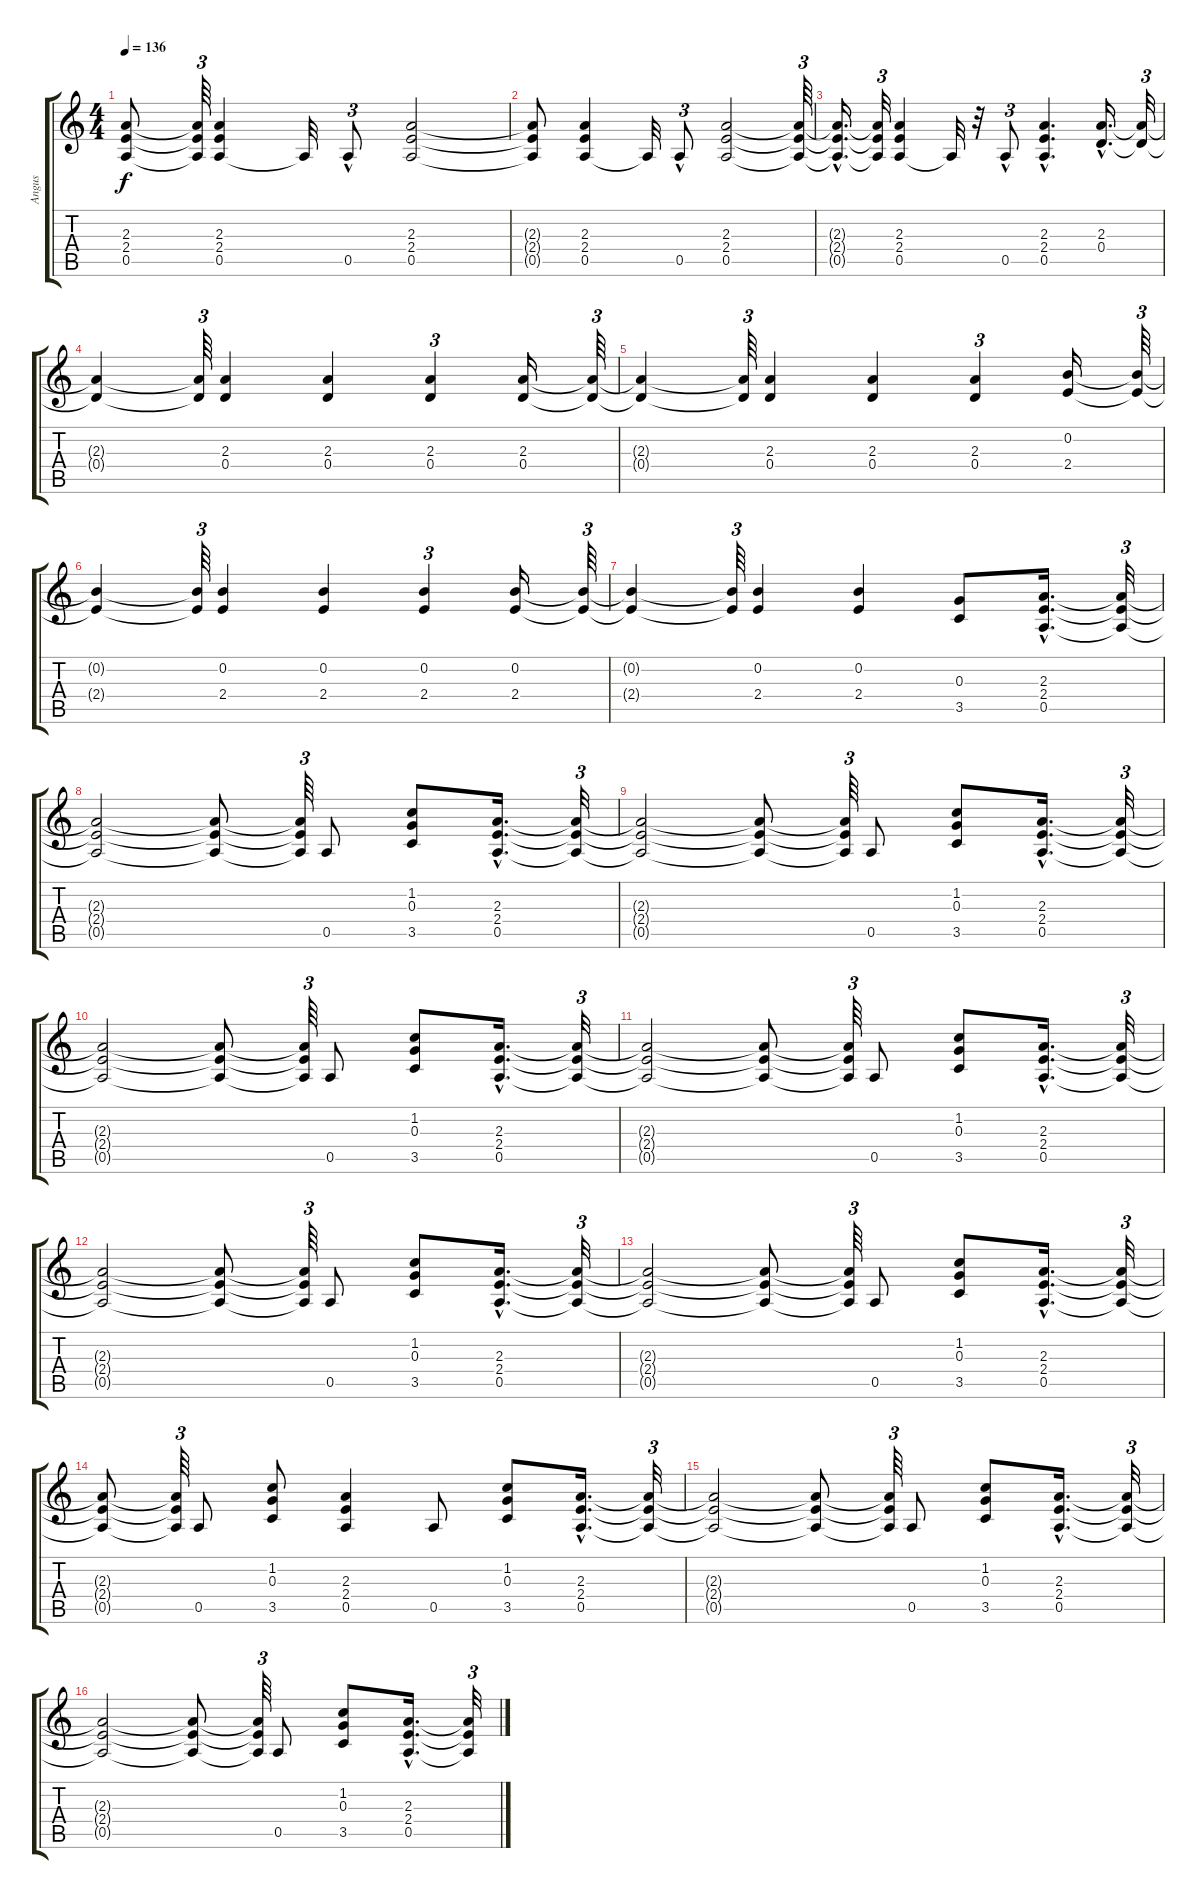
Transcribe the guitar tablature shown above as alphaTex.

\track ("Angus" "Angus") {instrument distortionguitar}
\staff {score tabs}
\tuning (E4 B3 G3 D3 A2 E2) {hide}
\ts (4 4)
\tempo 136
\clef g2
\ks c
(2.3{t} 2.4{t} 0.5{t}).8{dy f} (2.3{t} 2.4{t} 0.5{t}).64{tu (3 2)} (2.3 2.4 0.5).4 0.5{t}.32 0.5{hac}.8{tu (3 2)} (2.3 2.4 0.5).2 |
(2.3{t} 2.4{t} 0.5{t}).8 (2.3 2.4 0.5).4 0.5{t}.32 0.5{hac}.8{tu (3 2)} (2.3 2.4 0.5).2 (2.3{t} 2.4{t} 0.5{t}).64{tu (3 2)} |
(2.3{hac t} 2.4{hac t} 0.5{hac t}).16{d} (2.3{t} 2.4{t} 0.5{t}).32{tu (3 2)} (2.3 2.4 0.5).4 0.5{t}.32 r.32 0.5{hac}.8{tu (3 2)} (2.3{hac} 2.4{hac} 0.5{hac}).4{d} (2.3{hac} 0.4{hac}).16{d} (2.3{t} 0.4{t}).32{tu (3 2)} |
(2.3{t} 0.4{t}).4 (2.3{t} 0.4{t}).64{tu (3 2)} (2.3 0.4).4 (2.3 0.4).4 (2.3 0.4).4{tu (3 2)} (2.3 0.4).16 (2.3{t} 0.4{t}).64{tu (3 2)} |
(2.3{t} 0.4{t}).4 (2.3{t} 0.4{t}).64{tu (3 2)} (2.3 0.4).4 (2.3 0.4).4 (2.3 0.4).4{tu (3 2)} (0.2 2.4).16 (0.2{t} 2.4{t}).64{tu (3 2)} |
(0.2{t} 2.4{t}).4 (0.2{t} 2.4{t}).64{tu (3 2)} (0.2 2.4).4 (0.2 2.4).4 (0.2 2.4).4{tu (3 2)} (0.2 2.4).16 (0.2{t} 2.4{t}).64{tu (3 2)} |
(0.2{t} 2.4{t}).4 (0.2{t} 2.4{t}).64{tu (3 2)} (0.2 2.4).4 (0.2 2.4).4 (0.3 3.5).8 (2.3{hac} 2.4{hac} 0.5{hac}).16{d} (2.3{t} 2.4{t} 0.5{t}).32{tu (3 2)} |
(2.3{t} 2.4{t} 0.5{t}).2 (2.3{t} 2.4{t} 0.5{t}).8 (2.3{t} 2.4{t} 0.5{t}).64{tu (3 2)} 0.5.8 (1.2 0.3 3.5).8 (2.3{hac} 2.4{hac} 0.5{hac}).16{d} (2.3{t} 2.4{t} 0.5{t}).32{tu (3 2)} |
(2.3{t} 2.4{t} 0.5{t}).2 (2.3{t} 2.4{t} 0.5{t}).8 (2.3{t} 2.4{t} 0.5{t}).64{tu (3 2)} 0.5.8 (1.2 0.3 3.5).8 (2.3{hac} 2.4{hac} 0.5{hac}).16{d} (2.3{t} 2.4{t} 0.5{t}).32{tu (3 2)} |
(2.3{t} 2.4{t} 0.5{t}).2 (2.3{t} 2.4{t} 0.5{t}).8 (2.3{t} 2.4{t} 0.5{t}).64{tu (3 2)} 0.5.8 (1.2 0.3 3.5).8 (2.3{hac} 2.4{hac} 0.5{hac}).16{d} (2.3{t} 2.4{t} 0.5{t}).32{tu (3 2)} |
(2.3{t} 2.4{t} 0.5{t}).2 (2.3{t} 2.4{t} 0.5{t}).8 (2.3{t} 2.4{t} 0.5{t}).64{tu (3 2)} 0.5.8 (1.2 0.3 3.5).8 (2.3{hac} 2.4{hac} 0.5{hac}).16{d} (2.3{t} 2.4{t} 0.5{t}).32{tu (3 2)} |
(2.3{t} 2.4{t} 0.5{t}).2 (2.3{t} 2.4{t} 0.5{t}).8 (2.3{t} 2.4{t} 0.5{t}).64{tu (3 2)} 0.5.8 (1.2 0.3 3.5).8 (2.3{hac} 2.4{hac} 0.5{hac}).16{d} (2.3{t} 2.4{t} 0.5{t}).32{tu (3 2)} |
(2.3{t} 2.4{t} 0.5{t}).2 (2.3{t} 2.4{t} 0.5{t}).8 (2.3{t} 2.4{t} 0.5{t}).64{tu (3 2)} 0.5.8 (1.2 0.3 3.5).8 (2.3{hac} 2.4{hac} 0.5{hac}).16{d} (2.3{t} 2.4{t} 0.5{t}).32{tu (3 2)} |
(2.3{t} 2.4{t} 0.5{t}).8 (2.3{t} 2.4{t} 0.5{t}).64{tu (3 2)} 0.5.8 (1.2 0.3 3.5).8 (2.3 2.4 0.5).4 0.5.8 (1.2 0.3 3.5).8 (2.3{hac} 2.4{hac} 0.5{hac}).16{d} (2.3{t} 2.4{t} 0.5{t}).32{tu (3 2)} |
(2.3{t} 2.4{t} 0.5{t}).2 (2.3{t} 2.4{t} 0.5{t}).8 (2.3{t} 2.4{t} 0.5{t}).64{tu (3 2)} 0.5.8 (1.2 0.3 3.5).8 (2.3{hac} 2.4{hac} 0.5{hac}).16{d} (2.3{t} 2.4{t} 0.5{t}).32{tu (3 2)} |
(2.3{t} 2.4{t} 0.5{t}).2 (2.3{t} 2.4{t} 0.5{t}).8 (2.3{t} 2.4{t} 0.5{t}).64{tu (3 2)} 0.5.8 (1.2 0.3 3.5).8 (2.3{hac} 2.4{hac} 0.5{hac}).16{d} (2.3{t} 2.4{t} 0.5{t}).32{tu (3 2)}
